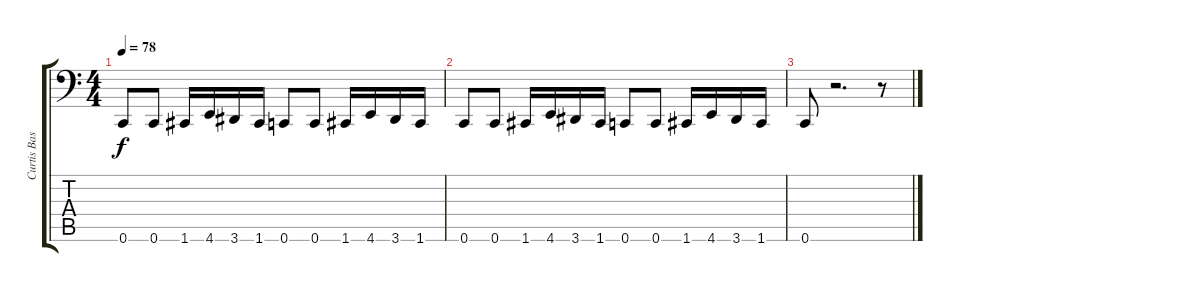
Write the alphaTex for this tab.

\track ("Curtis Bass" "Curtis Bas") {instrument electricbassfinger}
\staff {score tabs}
\tuning (D3 A2 F2 C2 G1 C1) {hide}
\ts (4 4)
\tempo 78
\clef f4
\ks c
0.6.8{dy f} 0.6.8 1.6.16 4.6.16 3.6.16 1.6.16 0.6.8 0.6.8 1.6.16 4.6.16 3.6.16 1.6.16 |
0.6.8 0.6.8 1.6.16 4.6.16 3.6.16 1.6.16 0.6.8 0.6.8 1.6.16 4.6.16 3.6.16 1.6.16 |
0.6.8 r.2{d} r.8
